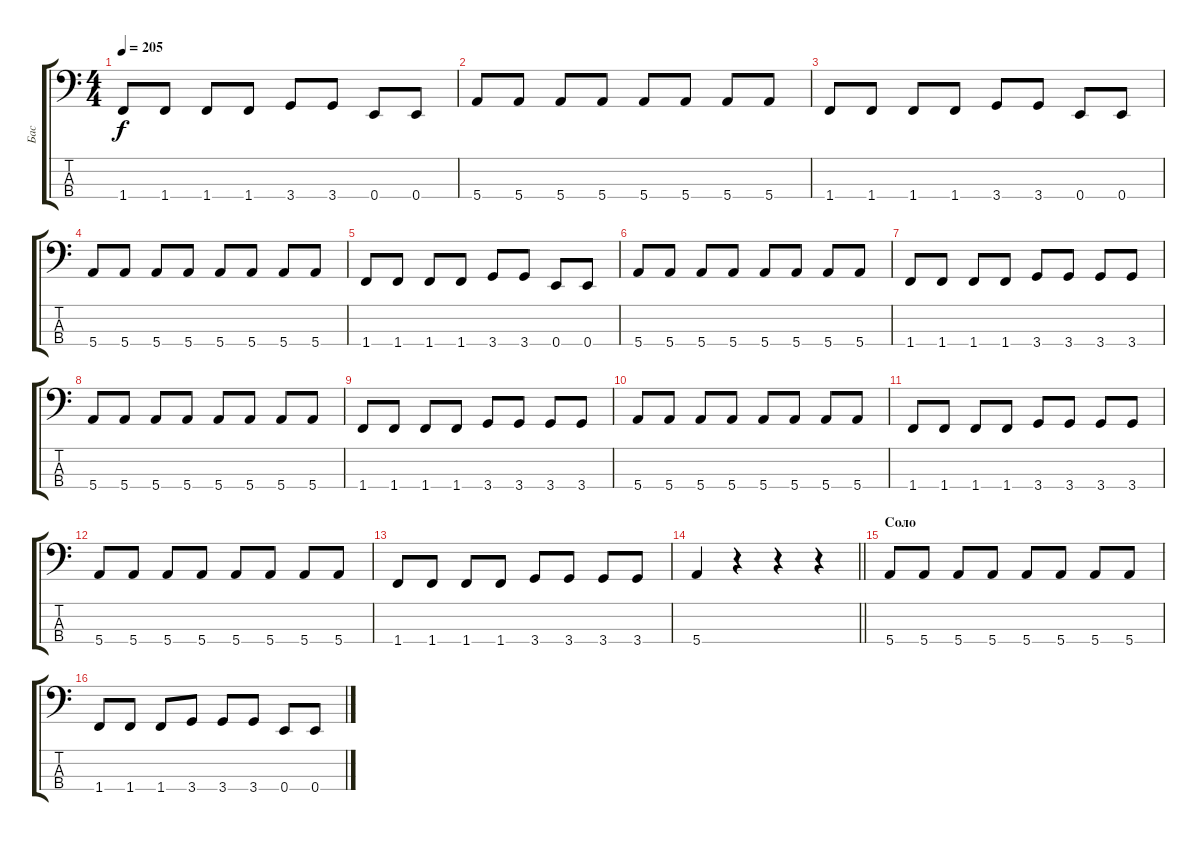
\track ("Бас" "Бас") {instrument electricbasspick}
\staff {score tabs}
\tuning (G2 D2 A1 E1) {hide}
\ts (4 4)
\tempo 205
\clef f4
\ks c
1.4.8{dy f} 1.4.8 1.4.8 1.4.8 3.4.8 3.4.8 0.4.8 0.4.8 |
5.4.8 5.4.8 5.4.8 5.4.8 5.4.8 5.4.8 5.4.8 5.4.8 |
1.4.8 1.4.8 1.4.8 1.4.8 3.4.8 3.4.8 0.4.8 0.4.8 |
5.4.8 5.4.8 5.4.8 5.4.8 5.4.8 5.4.8 5.4.8 5.4.8 |
1.4.8 1.4.8 1.4.8 1.4.8 3.4.8 3.4.8 0.4.8 0.4.8 |
5.4.8 5.4.8 5.4.8 5.4.8 5.4.8 5.4.8 5.4.8 5.4.8 |
1.4.8 1.4.8 1.4.8 1.4.8 3.4.8 3.4.8 3.4.8 3.4.8 |
5.4.8 5.4.8 5.4.8 5.4.8 5.4.8 5.4.8 5.4.8 5.4.8 |
1.4.8 1.4.8 1.4.8 1.4.8 3.4.8 3.4.8 3.4.8 3.4.8 |
5.4.8 5.4.8 5.4.8 5.4.8 5.4.8 5.4.8 5.4.8 5.4.8 |
1.4.8 1.4.8 1.4.8 1.4.8 3.4.8 3.4.8 3.4.8 3.4.8 |
5.4.8 5.4.8 5.4.8 5.4.8 5.4.8 5.4.8 5.4.8 5.4.8 |
1.4.8 1.4.8 1.4.8 1.4.8 3.4.8 3.4.8 3.4.8 3.4.8 |
\barLineRight lightlight
5.4.4 r.4 r.4 r.4 |
\section ("" "Соло")
5.4.8 5.4.8 5.4.8 5.4.8 5.4.8 5.4.8 5.4.8 5.4.8 |
1.4.8 1.4.8 1.4.8 3.4.8 3.4.8 3.4.8 0.4.8 0.4.8
